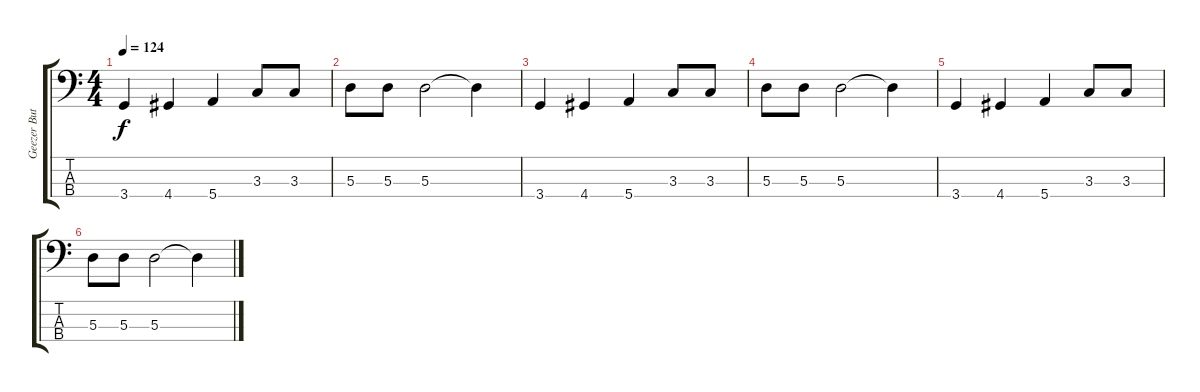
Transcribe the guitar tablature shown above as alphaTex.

\track ("Geezer Butler" "Geezer But") {instrument electricbassfinger}
\staff {score tabs}
\tuning (G2 D2 A1 E1) {hide}
\ts (4 4)
\tempo 124
\clef f4
\ks c
3.4.4{dy f} 4.4.4 5.4.4 3.3.8 3.3.8 |
5.3.8 5.3.8 5.3.2 5.3{t}.4 |
3.4.4 4.4.4 5.4.4 3.3.8 3.3.8 |
5.3.8 5.3.8 5.3.2 5.3{t}.4 |
3.4.4 4.4.4 5.4.4 3.3.8 3.3.8 |
5.3.8 5.3.8 5.3.2 5.3{t}.4
